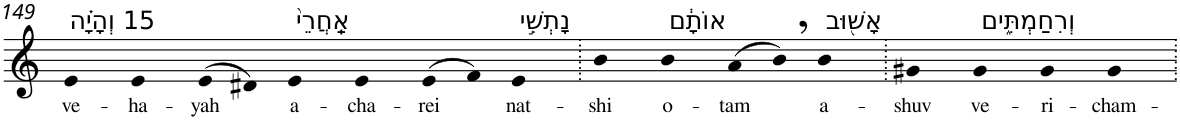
**kern	**text
*part1	*part1
*staff1	*staff1
*I"Piano	*
*I'Pno	*
!!LO:PB:g=z
*clefG2	*
*k[]	*
=149	=149
!LO:TX:a:t=15 וְהָיָ֗ה	!
!	!LO:LY:b
4e	ve-
!	!LO:LY:b
4e	-ha-
!	!LO:LY:b
(>8e	-yah
8d#X)	.
!LO:TX:a:t=אַֽחֲרֵי֙	!
!	!LO:LY:b
4e	a-
!	!LO:LY:b
4e	-cha-
!	!LO:LY:b
(>8e	-rei
8f)	.
!LO:TX:a:t=נָתְשִׁ֣י	!
!	!LO:LY:b
4e	nat-
=150.	=150.
!	!LO:LY:b
4b	-shi
!LO:TX:a:t=אוֹתָ֔ם	!
!	!LO:LY:b
4b	o-
!	!LO:LY:b
(>8a	-tam
8b,)	.
!LO:TX:a:t=אָשׁ֖וּב	!
!	!LO:LY:b
4b	a-
=151.	=151.
!	!LO:LY:b
4g#X	-shuv
!LO:TX:a:t=וְרִחַמְתִּ֑ים	!
!	!LO:LY:b
4g#	ve-
!	!LO:LY:b
4g#	-ri-
!	!LO:LY:b
4g#	-cham-
=.	=.
*-	*-
